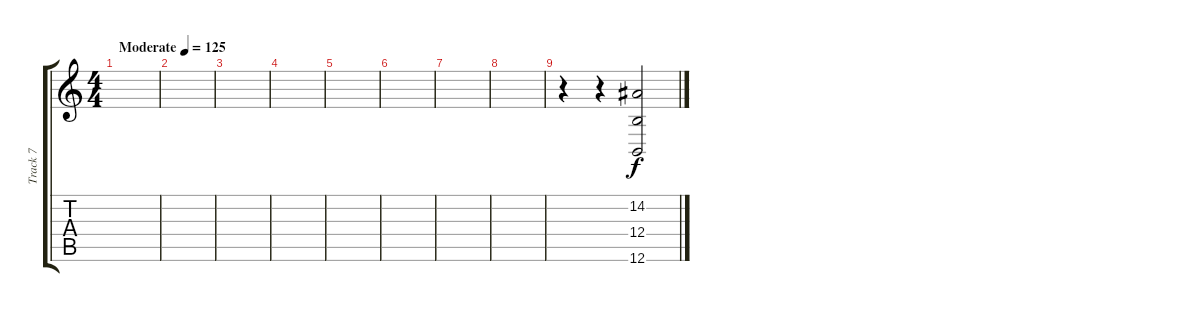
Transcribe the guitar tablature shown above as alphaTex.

\track ("Track 7" "Track 7") {instrument reversecymbal}
\staff {score tabs}
\tuning (Db4 Ab3 E3 B2 Gb2 B1) {hide}
\ts (4 4)
\tempo (125 "Moderate")
\clef g2
\ks c
|
|
|
|
|
|
|
|
r.4 r.4 (14.2 12.4 12.6).2
